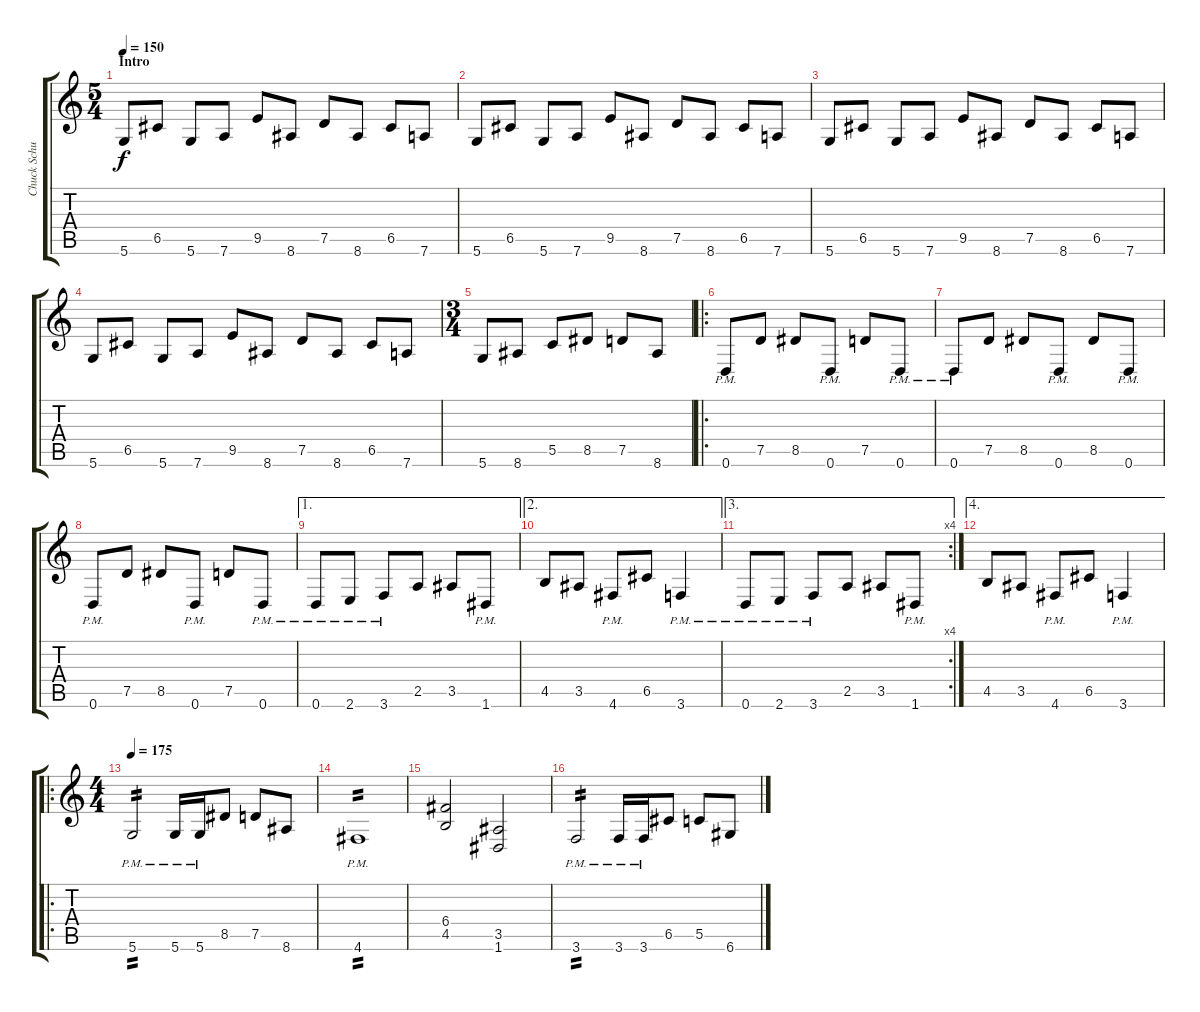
\track ("Chuck Schuldiner" "Chuck Schu") {instrument distortionguitar}
\staff {score tabs}
\tuning (D4 A3 F3 C3 G2 D2) {hide}
\ts (5 4)
\section ("" "Intro")
\tempo 150
\clef g2
\ks c
5.6.8{dy f instrument distortionguitar} 6.5.8 5.6.8 7.6.8 9.5.8 8.6.8 7.5.8 8.6.8 6.5.8 7.6.8 |
5.6.8 6.5.8 5.6.8 7.6.8 9.5.8 8.6.8 7.5.8 8.6.8 6.5.8 7.6.8 |
5.6.8 6.5.8 5.6.8 7.6.8 9.5.8 8.6.8 7.5.8 8.6.8 6.5.8 7.6.8 |
5.6.8 6.5.8 5.6.8 7.6.8 9.5.8 8.6.8 7.5.8 8.6.8 6.5.8 7.6.8 |
\ts (3 4)
5.6.8 8.6.8 5.5.8 8.5.8 7.5.8 8.6.8 |
\ro
\section ("" "")
0.6{pm}.8 7.5.8 8.5.8 0.6{pm}.8 7.5.8 0.6{pm}.8 |
0.6{pm}.8 7.5.8 8.5.8 0.6{pm}.8 8.5.8 0.6{pm}.8 |
0.6{pm}.8 7.5.8 8.5.8 0.6{pm}.8 7.5.8 0.6{pm}.8 |
\ae 1
0.6{pm}.8 2.6{pm}.8 3.6{pm}.8 2.5.8 3.5.8 1.6{pm}.8 |
\ae 2
4.5.8 3.5.8 4.6{pm}.8 6.5.8 3.6{pm}.4 |
\ae 3
\rc 4
0.6{pm}.8 2.6{pm}.8 3.6{pm}.8 2.5.8 3.5.8 1.6{pm}.8 |
\ae 4
4.5.8 3.5.8 4.6{pm}.8 6.5.8 3.6{pm}.4 |
\ro
\ts (4 4)
\section ("" "")
\tempo 175
5.6{pm}.2{tp 2} 5.6{pm}.16 5.6{pm}.16 8.5.8 7.5.8 8.6.8 |
4.6{pm}.1{tp 2} |
(6.4 4.5).2 (3.5 1.6).2 |
3.6{pm}.2{tp 2} 3.6{pm}.16 3.6{pm}.16 6.5.8 5.5.8 6.6.8
